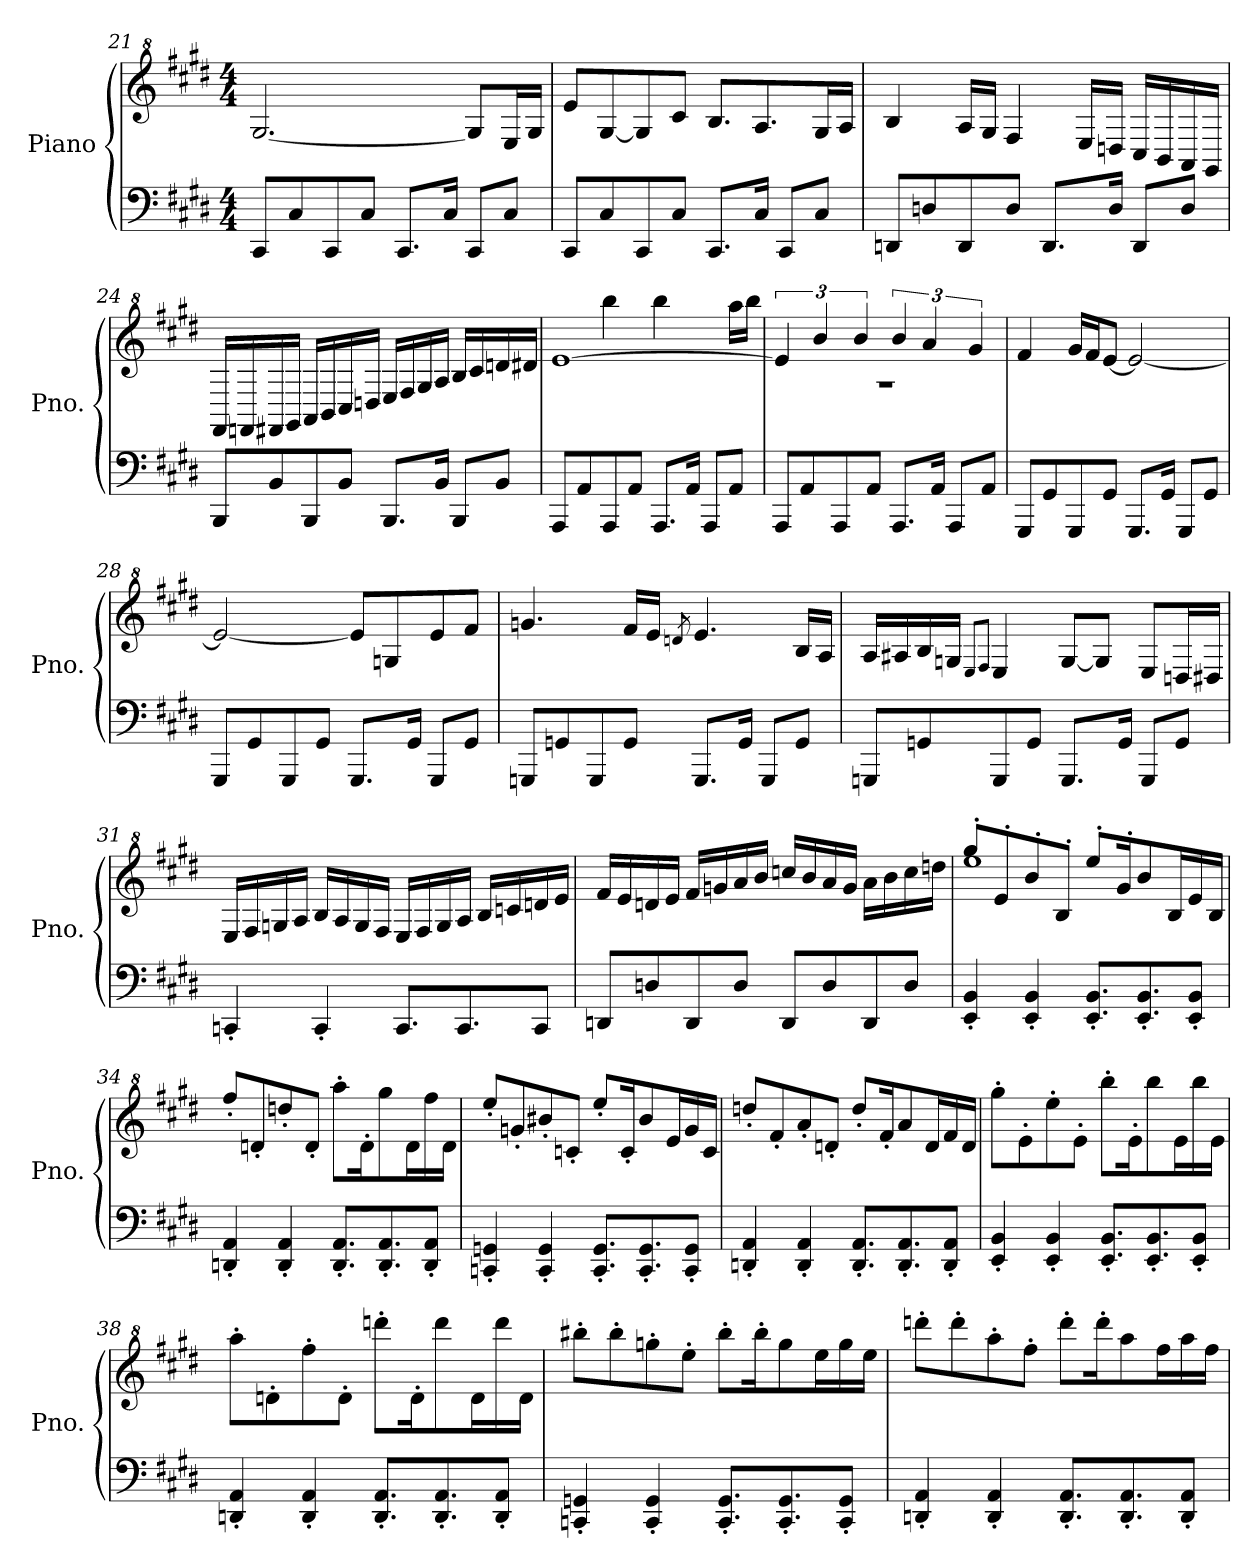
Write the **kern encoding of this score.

**kern	**kern
*part1	*part1
*staff2	*staff1
*I"Piano	*
*I'Pno.	*
!!LO:LB:g=z
*clefF4	*clefG^2
*k[f#c#g#d#]	*k[f#c#g#d#]
*M4/4	*M4/4
=21	=21
8CC#/L	[2.g#/
8C#/	.
8CC#/	.
8C#/J	.
8.CC#/L	.
16C#/Jk	.
8CC#/L	8g#/L]
8C#/J	16e/L
.	16g#/JJ
=22	=22
8CC#/L	8ee/L
8C#/	[8g#/
8CC#/	8g#/]
8C#/J	8cc#/J
8.CC#/L	8.b/L
16C#/Jk	8.a/
8CC#/L	.
8C#/J	16g#/L
.	16a/JJ
=23	=23
8DDn/L	4b/
8Dn/	.
8DD/	16a/LL
.	16g#/JJ
8D/J	4f#/
8.DD/L	.
.	16e/LL
16D/Jk	16dn/JJ
8DD/L	16c#/LL
.	16B/
8D/J	16A/
.	16G#/JJ
!!LO:LB:g=z
=24	=24
8BBB/L	16F#/LL
.	16Fn/
8BB/	16F#X/
.	16G#/JJ
8BBB/	16A/LL
.	16B/
8BB/J	16c#/
.	16dn/JJ
8.BBB/L	16e/LL
.	16f#/
.	16g#/
16BB/Jk	16a/JJ
8BBB/L	16b/LL
.	16cc#/
8BB/J	16ddn/
.	16dd#X/JJ
=25	=25
*	*^
8AAA/L	[1ee	4ryy
8AA/	.	.
8AAA/	.	4bbb\
8AA/J	.	.
8.AAA/L	.	4bbb\
16AA/Jk	.	.
8AAA/L	.	8ryy
8AA/J	.	16aaa\LL
.	.	16bbb\JJ
=26	=26	=26
8AAA/L	6ee/]	1r
8AA/	.	.
.	6bb/	.
8AAA/	.	.
.	6bb/	.
8AA/J	.	.
8.AAA/L	6bb/	.
.	6aa/	.
16AA/Jk	.	.
8AAA/L	.	.
.	6gg#/	.
8AA/J	.	.
*	*v	*v
!!LO:LB:g=z
=27	=27
8GGG#/L	4ff#/
8GG#/	.
8GGG#/	16gg#/LL
.	16ff#/J
8GG#/J	[8ee/J
8.GGG#/L	2ee/_
16GG#/Jk	.
8GGG#/L	.
8GG#/J	.
=28	=28
8GGG#/L	2ee/_
8GG#/	.
8GGG#/	.
8GG#/J	.
8.GGG#/L	8ee/L]
.	8gn/
16GG#/Jk	.
8GGG#/L	8ee/
8GG#/J	8ff#/J
=29	=29
8GGGn/L	4.ggn/
8GGn/	.
8GGG/	.
8GG/J	16ff#/LL
.	16ee/JJ
.	8qddn/
8.GGG/L	4.ee/
16GG/Jk	.
8GGG/L	.
8GG/J	16b/LL
.	16a/JJ
!!LO:LB:g=z
=30	=30
8GGGn/L	16a/LL
.	16a#X/
8GGn/	16b/
.	16gn/JJ
.	8qe/L
.	8qf#/J
8GGG/	4e/
8GG/J	.
8.GGG/L	[8g/L
.	8g/J]
16GG/Jk	.
8GGG/L	8e/L
8GG/J	16dn/L
.	16d#X/JJ
=31	=31
4CCn'/	16e/LL
.	16f#/
.	16gn/
.	16a/JJ
4CC'/	16b/LL
.	16a/
.	16g/
.	16f#/JJ
8.CC/L	16e/LL
.	16f#/
.	16g/
8.CC/	16a/JJ
.	16b/LL
.	16ccn/
8CC/J	16ddn/
.	16ee/JJ
!!LO:PB:g=z
=32	=32
8DDn/L	16ff#/LL
.	16ee/
8Dn/	16ddn/
.	16ee/JJ
8DD/	16ff#/LL
.	16ggn/
8D/J	16aa/
.	16bb/JJ
8DD/L	16cccn/LL
.	16bb/
8D/	16aa/
.	16gg/JJ
8DD/	16aa\LL
.	16bb\
8D/J	16ccc\
.	16dddn\JJ
=33	=33
*	*^
4EE/' 4BB/'	8ggg#'/L	1eee
.	8ee'/	.
4EE/' 4BB/'	8bb'/	.
.	8b'/J	.
8.EE/' 8.BB/'L	8eee'/L	.
.	16gg#'/K	.
8.EE/' 8.BB/'	8bb/	.
.	16b/L	.
8EE/' 8BB/'J	16ee/	.
.	16b/JJ	.
*	*v	*v
=34	=34
4DDn/' 4AA/'	8fff#'/L
.	8ddn'/
4DD/' 4AA/'	8dddn'/
.	8dd'/J
8.DD/' 8.AA/'L	8aaa'\L
.	16dd'\K
8.DD/' 8.AA/'	8ggg#\
.	16dd\L
8DD/' 8AA/'J	16fff#\
.	16dd\JJ
!!LO:LB:g=z
=35	=35
4CCn/' 4GGn/'	8eee'/L
.	8ggn'/
4CC/' 4GG/'	8bb#X'/
.	8ccn'/J
8.CC/' 8.GG/'L	8eee'/L
.	16cc'/K
8.CC/' 8.GG/'	8bb#/
.	16ee/L
8CC/' 8GG/'J	16gg/
.	16cc/JJ
=36	=36
4DDn/' 4AA/'	8dddn'/L
.	8ff#'/
4DD/' 4AA/'	8aa'/
.	8ddn'/J
8.DD/' 8.AA/'L	8ddd'/L
.	16ff#'/K
8.DD/' 8.AA/'	8aa/
.	16dd/L
8DD/' 8AA/'J	16ff#/
.	16dd/JJ
=37	=37
4EE/' 4BB/'	8ggg#'\L
.	8ee'\
4EE/' 4BB/'	8eee'\
.	8ee'\J
8.EE/' 8.BB/'L	8bbb'\L
.	16ee'\K
8.EE/' 8.BB/'	8bbb\
.	16ee\L
8EE/' 8BB/'J	16bbb\
.	16ee\JJ
!!LO:LB:g=z
=38	=38
4DDn/' 4AA/'	8aaa'\L
.	8ddn'\
4DD/' 4AA/'	8fff#'\
.	8dd'\J
8.DD/' 8.AA/'L	8ddddn'\L
.	16dd'\K
8.DD/' 8.AA/'	8dddd\
.	16dd\L
8DD/' 8AA/'J	16dddd\
.	16dd\JJ
=39	=39
4CCn/' 4GGn/'	8bbb#X'\L
.	8bbb#'\
4CC/' 4GG/'	8gggn'\
.	8eee'\J
8.CC/' 8.GG/'L	8bbb#'\L
.	16bbb#'\K
8.CC/' 8.GG/'	8ggg\
.	16eee\L
8CC/' 8GG/'J	16ggg\
.	16eee\JJ
=40	=40
4DDn/' 4AA/'	8ddddn'\L
.	8dddd'\
4DD/' 4AA/'	8aaa'\
.	8fff#'\J
8.DD/' 8.AA/'L	8dddd'\L
.	16dddd'\K
8.DD/' 8.AA/'	8aaa\
.	16fff#\L
8DD/' 8AA/'J	16aaa\
.	16fff#\JJ
=	=
*-	*-
